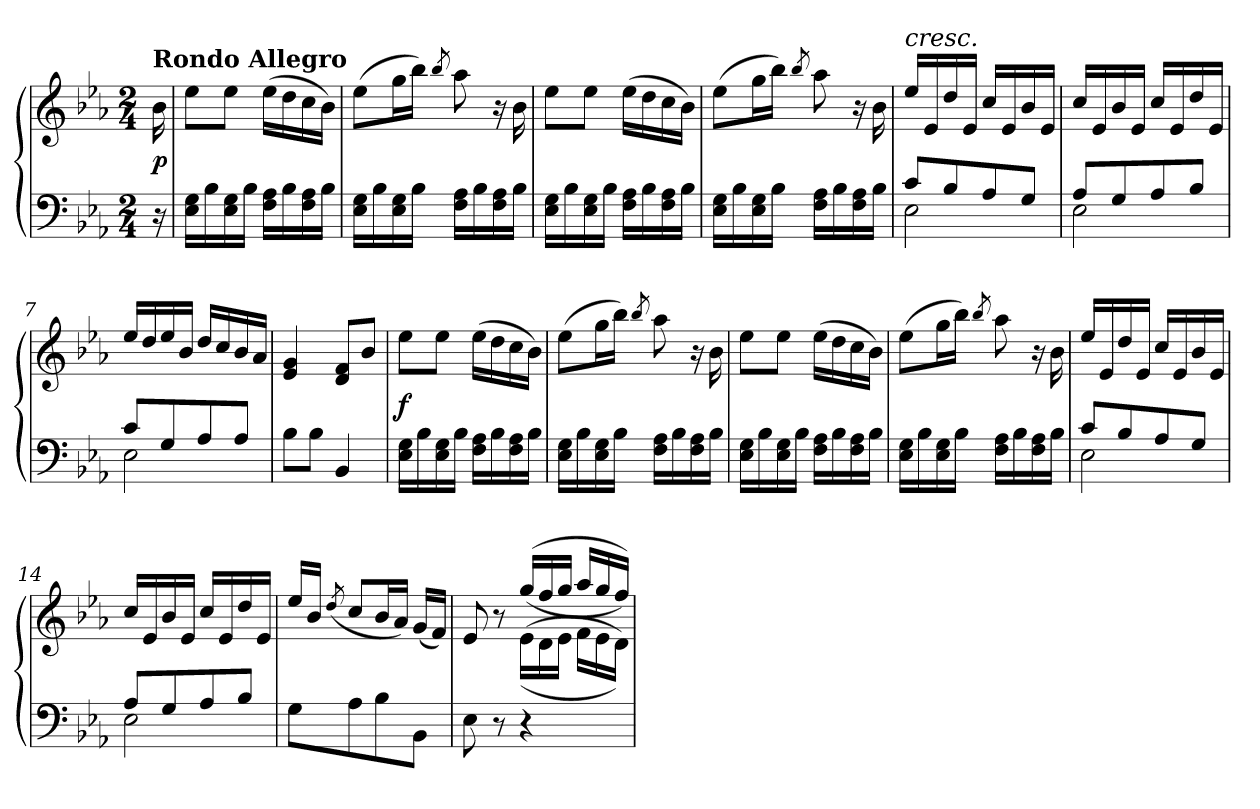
**kern	**kern	**dynam
*part1	*part1	*part1
*staff2	*staff1	*staff1/2
*clefF4	*clefG2	*
*k[b-e-a-]	*k[b-e-a-]	*
*E-:	*E-:	*
*M2/4	*M2/4	*
=	=	=
!	!LO:TX:B:t=Rondo Allegro	!
16r	16b-i\	p
=1	=1	=1
16E-i\ 16Gi\LL	8ee-i\L	.
16B-i\	.	.
16E-i\ 16Gi\	8ee-i\J	.
16B-i\JJ	.	.
16Fi\ 16A-i\LL	(16ee-i\LL	.
16B-i\	16ddi\	.
16Fi\ 16A-i\	16cci\	.
16B-i\JJ	16b-i\JJ)	.
=2	=2	=2
16E-i\ 16Gi\LL	(8ee-i\L	.
16B-i\	.	.
16E-i\ 16Gi\	16ggi\L	.
16B-i\JJ	16bb-i\JJ)	.
.	8qbb-i/	.
16Fi\ 16A-i\LL	8aa-i\	.
16B-i\	.	.
16Fi\ 16A-i\	16r	.
16B-i\JJ	16b-i\	.
=3	=3	=3
16E-i\ 16Gi\LL	8ee-i\L	.
16B-i\	.	.
16E-i\ 16Gi\	8ee-i\J	.
16B-i\JJ	.	.
16Fi\ 16A-i\LL	(16ee-i\LL	.
16B-i\	16ddi\	.
16Fi\ 16A-i\	16cci\	.
16B-i\JJ	16b-i\JJ)	.
=4	=4	=4
16E-i\ 16Gi\LL	(8ee-i\L	.
16B-i\	.	.
16E-i\ 16Gi\	16ggi\L	.
16B-i\JJ	16bb-i\JJ)	.
.	8qbb-i/	.
16Fi\ 16A-i\LL	8aa-i\	.
16B-i\	.	.
16Fi\ 16A-i\	16r	.
16B-i\JJ	16b-i\	.
=5	=5	=5
*^	*	*
!	!	!LO:TX:i:t=cresc.	!
8ci/L	2E-i\	16ee-i/LL	.
.	.	16e-i/	.
8B-i/	.	16ddi/	.
.	.	16e-i/JJ	.
8A-i/	.	16cci/LL	.
.	.	16e-i/	.
8Gi/J	.	16b-i/	.
.	.	16e-i/JJ	.
!!LO:LB:g=z
=6	=6	=6	=6
8A-i/L	2E-i\	16cci/LL	.
.	.	16e-i/	.
8Gi/	.	16b-i/	.
.	.	16e-i/JJ	.
8A-i/	.	16cci/LL	.
.	.	16e-i/	.
8B-i/J	.	16ddi/	.
.	.	16e-i/JJ	.
=7	=7	=7	=7
8ci/L	2E-i\	16ee-i/LL	.
.	.	16ddi/	.
8Gi/	.	16ee-i/	.
.	.	16b-i/JJ	.
8A-i/	.	16ddi/LL	.
.	.	16cci/	.
8A-i/J	.	16b-i/	.
.	.	16a-i/JJ	.
*v	*v	*	*
=8	=8	=8
8B-i\L	4e-i/ 4gi/	.
8B-i\J	.	.
4BB-i/	8di/ 8fi/L	.
.	8b-i/J	.
=9	=9	=9
16E-i\ 16Gi\LL	8ee-i\L	f
16B-i\	.	.
16E-i\ 16Gi\	8ee-i\J	.
16B-i\JJ	.	.
16Fi\ 16A-i\LL	(16ee-i\LL	.
16B-i\	16ddi\	.
16Fi\ 16A-i\	16cci\	.
16B-i\JJ	16b-i\JJ)	.
=10	=10	=10
16E-i\ 16Gi\LL	(8ee-i\L	.
16B-i\	.	.
16E-i\ 16Gi\	16ggi\L	.
16B-i\JJ	16bb-i\JJ)	.
.	8qbb-i/	.
16Fi\ 16A-i\LL	8aa-i\	.
16B-i\	.	.
16Fi\ 16A-i\	16r	.
16B-i\JJ	16b-i\	.
=11	=11	=11
16E-i\ 16Gi\LL	8ee-i\L	.
16B-i\	.	.
16E-i\ 16Gi\	8ee-i\J	.
16B-i\JJ	.	.
16Fi\ 16A-i\LL	(16ee-i\LL	.
16B-i\	16ddi\	.
16Fi\ 16A-i\	16cci\	.
16B-i\JJ	16b-i\JJ)	.
!!LO:LB:g=z
=12	=12	=12
16E-i\ 16Gi\LL	(8ee-i\L	.
16B-i\	.	.
16E-i\ 16Gi\	16ggi\L	.
16B-i\JJ	16bb-i\JJ)	.
.	8qbb-i/	.
16Fi\ 16A-i\LL	8aa-i\	.
16B-i\	.	.
16Fi\ 16A-i\	16r	.
16B-i\JJ	16b-i\	.
=13	=13	=13
*^	*	*
8ci/L	2E-i\	16ee-i/LL	.
.	.	16e-i/	.
8B-i/	.	16ddi/	.
.	.	16e-i/JJ	.
8A-i/	.	16cci/LL	.
.	.	16e-i/	.
8Gi/J	.	16b-i/	.
.	.	16e-i/JJ	.
=14	=14	=14	=14
8A-i/L	2E-i\	16cci/LL	.
.	.	16e-i/	.
8Gi/	.	16b-i/	.
.	.	16e-i/JJ	.
8A-i/	.	16cci/LL	.
.	.	16e-i/	.
8B-i/J	.	16ddi/	.
.	.	16e-i/JJ	.
*v	*v	*	*
=15	=15	=15
8Gi\L	16ee-i/LL	.
.	16b-i/JJ	.
.	(8qddi/	.
8A-i\	8cci/L	.
8B-i\	16b-i/L	.
.	16a-i/JJ)	.
8BB-i/J	(16gi/LL	.
.	16fi/JJ)	.
=16	=16	=16
*	*^	*
8E-i\	8e-i/	4ryy	.
8r	8r	.	.
*	*Xtuplet	*	*
4r	(<(>24ggi/LL	(>(<24e-i\LL	.
.	24ffi/	24di\	.
.	24ggi/JJ	24e-i\JJ	.
.	24aa-i/LL	24fi\LL	.
.	24ggi/	24e-i\	.
.	24ffi/JJ))	24di\JJ))	.
*	*v	*v	*
=	=	=
*-	*-	*-
